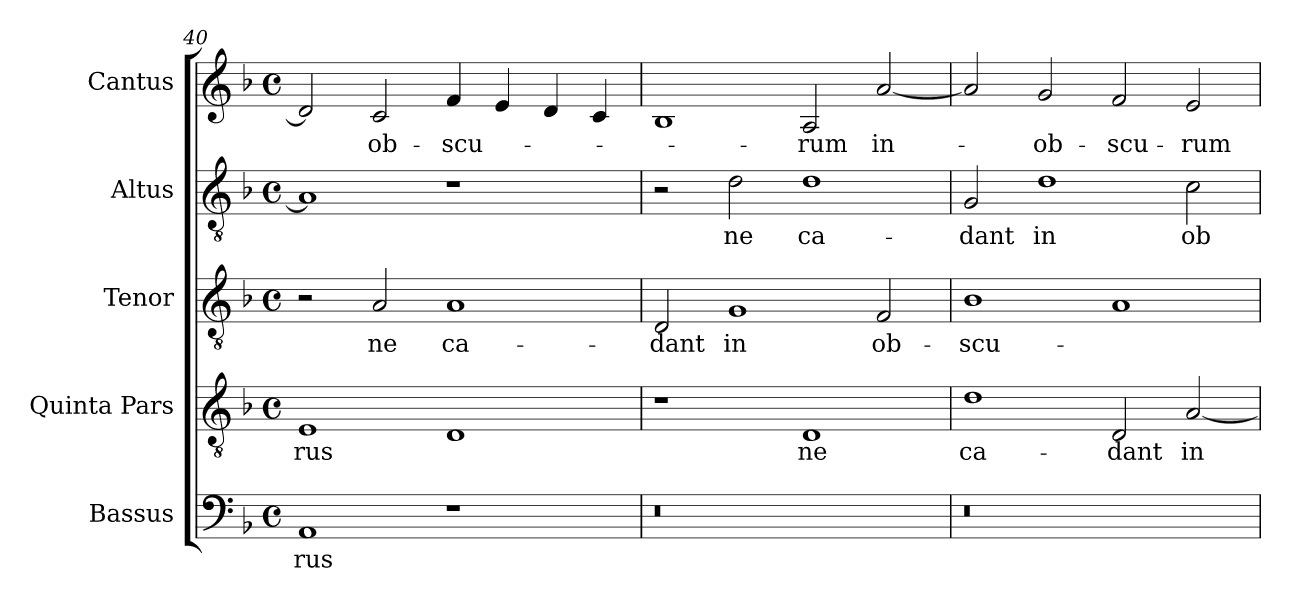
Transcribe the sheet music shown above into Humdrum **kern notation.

**kern	**text	**kern	**text	**kern	**text	**kern	**text	**kern	**text
*part5	*part5	*part4	*part4	*part3	*part3	*part2	*part2	*part1	*part1
*staff5	*staff5	*staff4	*staff4	*staff3	*staff3	*staff2	*staff2	*staff1	*staff1
*I"Bassus	*	*I"Quinta Pars	*	*I"Tenor	*	*I"Altus	*	*I"Cantus	*
*I'B.	*	*I'Q.P.	*	*I'T.	*	*I'A.	*	*I'C.	*
*clefF4	*	*clefGv2	*	*clefGv2	*	*clefGv2	*	*clefG2	*
*k[b-]	*	*k[b-]	*	*k[b-]	*	*k[b-]	*	*k[b-]	*
*F:	*	*F:	*	*F:	*	*F:	*	*F:	*
*M4/4	*	*M4/4	*	*M4/4	*	*M4/4	*	*M4/4	*
*met(c)	*	*met(c)	*	*met(c)	*	*met(c)	*	*met(c)	*
=40	=40	=40	=40	=40	=40	=40	=40	=40	=40
!	!LO:LY:b:cj	!	!LO:LY:b:cj	!	!	!	!	!	!
1AA	-rus	1E	-rus	2r	.	1A]	.	2d/]	.
!	!	!	!	!	!LO:LY:b:cj	!	!	!	!LO:LY:b:cj
.	.	.	.	2A/	ne	.	.	2c/	ob-
!	!	!	!	!	!LO:LY:b:cj	!	!	!	!LO:LY:b
1r	.	1D	.	1A	ca-	1r	.	4f/	-scu-
.	.	.	.	.	.	.	.	4e/	.
.	.	.	.	.	.	.	.	4d/	.
.	.	.	.	.	.	.	.	4c/	.
=41	=41	=41	=41	=41	=41	=41	=41	=41	=41
!	!	!	!	!	!LO:LY:b:cj	!	!	!	!
0r	.	1r	.	2D/	-dant	2r	.	1B-	.
!	!	!	!	!	!LO:LY:b:cj	!	!LO:LY:b:cj	!	!
.	.	.	.	1G	in	2d\	ne	.	.
!	!	!	!LO:LY:b:cj	!	!	!	!LO:LY:b:cj	!	!LO:LY:b:cj
.	.	1D	ne	.	.	1d	ca-	2A/	-rum
!	!	!	!	!	!LO:LY:b:cj	!	!	!	!LO:LY:b:cj
.	.	.	.	2F/	ob-	.	.	[<2a/	in-
=42	=42	=42	=42	=42	=42	=42	=42	=42	=42
!	!	!	!LO:LY:b:cj	!	!LO:LY:b:cj	!	!LO:LY:b:cj	!	!
0r	.	1d	ca-	1B-	-scu-	2G/	-dant	2a/]	.
!	!	!	!	!	!	!	!LO:LY:b:cj	!	!LO:LY:b:cj
.	.	.	.	.	.	1d	in	2g/	-ob-
!	!	!	!LO:LY:b:cj	!	!	!	!	!	!LO:LY:b:cj
.	.	2D/	-dant	1A	.	.	.	2f/	-scu-
!	!	!	!LO:LY:b:cj	!	!	!	!LO:LY:b:cj	!	!LO:LY:b:cj
.	.	[>2A/	in	.	.	2c\	ob-	2e/	-rum
=	=	=	=	=	=	=	=	=	=
*-	*-	*-	*-	*-	*-	*-	*-	*-	*-
